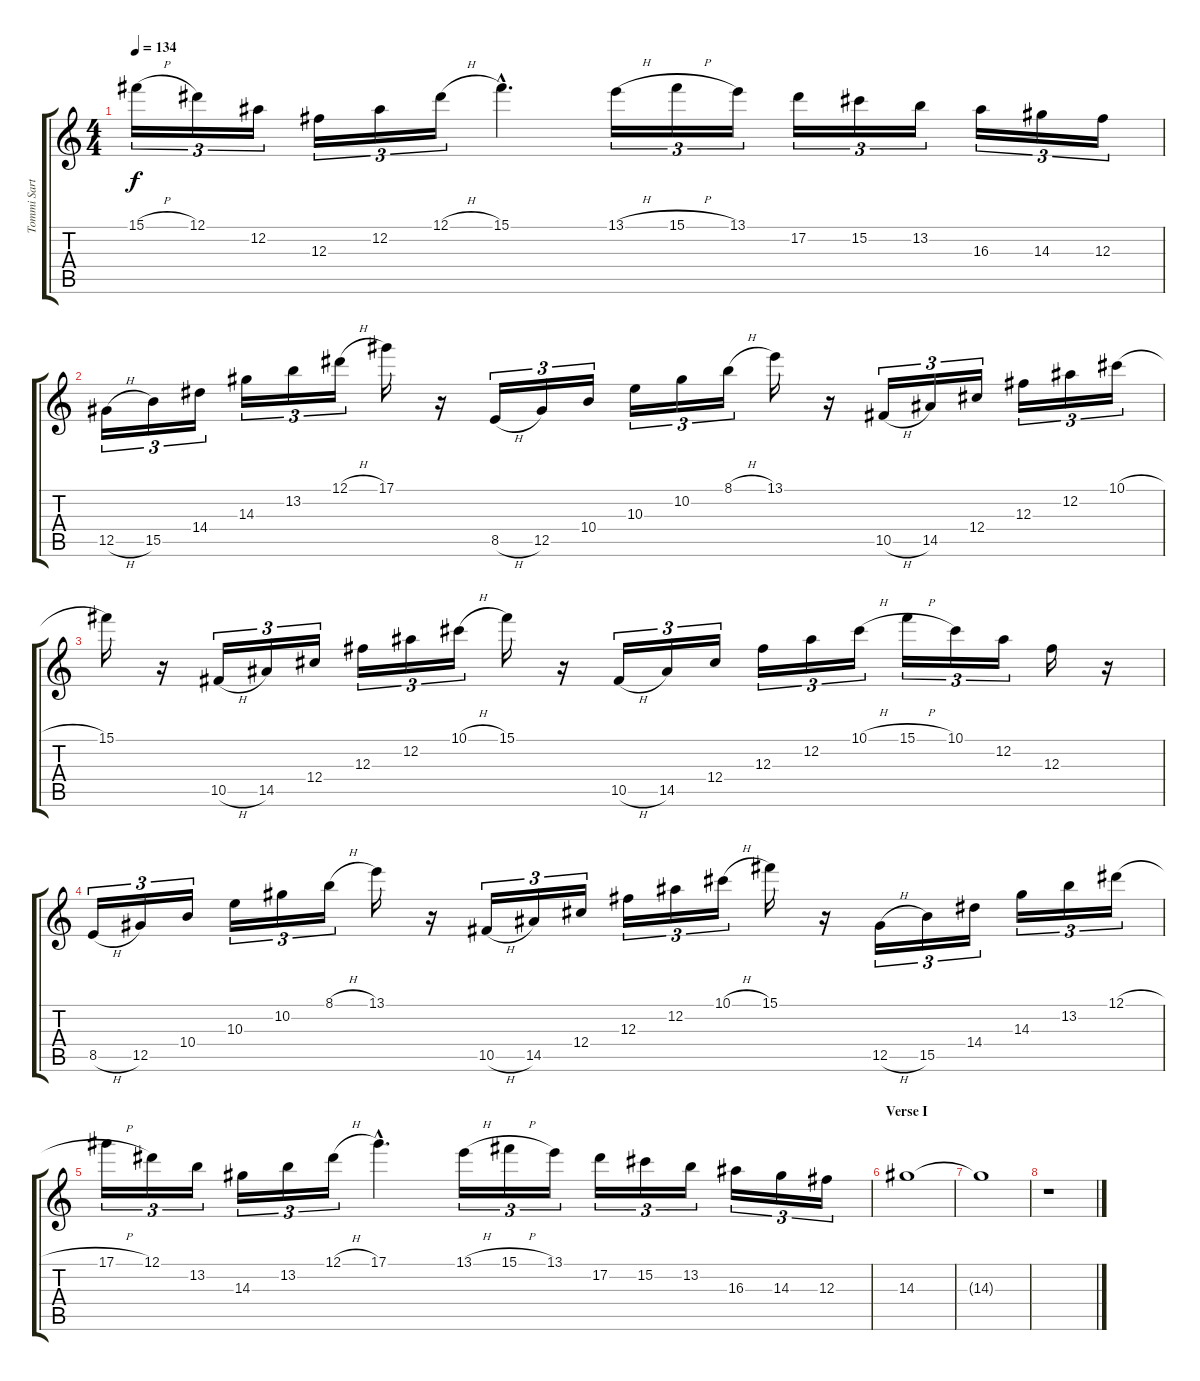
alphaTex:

\track ("Tommi Sartanen - Guitar I" "Tommi Sart") {instrument distortionguitar}
\staff {score tabs}
\tuning (Eb4 Bb3 Gb3 Db3 Ab2 Eb2) {hide}
\ts (4 4)
\tempo 134
\clef g2
\ks c
15.1{h}.16{tu (3 2) dy f} 12.1.16{tu (3 2)} 12.2.16{tu (3 2)} 12.3.16{tu (3 2)} 12.2.16{tu (3 2)} 12.1{h}.16{tu (3 2)} 15.1{hac}.4{d} 13.1{h}.16{tu (3 2)} 15.1{h}.16{tu (3 2)} 13.1.16{tu (3 2)} 17.2.16{tu (3 2)} 15.2.16{tu (3 2)} 13.2.16{tu (3 2)} 16.3.16{tu (3 2)} 14.3.16{tu (3 2)} 12.3.16{tu (3 2)} |
12.5{h}.16{tu (3 2)} 15.5.16{tu (3 2)} 14.4.16{tu (3 2)} 14.3.16{tu (3 2)} 13.2.16{tu (3 2)} 12.1{h}.16{tu (3 2)} 17.1.16 r.16 8.5{h}.16{tu (3 2)} 12.5.16{tu (3 2)} 10.4.16{tu (3 2)} 10.3.16{tu (3 2)} 10.2.16{tu (3 2)} 8.1{h}.16{tu (3 2)} 13.1.16 r.16 10.5{h}.16{tu (3 2)} 14.5.16{tu (3 2)} 12.4.16{tu (3 2)} 12.3.16{tu (3 2)} 12.2.16{tu (3 2)} 10.1{h}.16{tu (3 2)} |
15.1.16 r.16 10.5{h}.16{tu (3 2)} 14.5.16{tu (3 2)} 12.4.16{tu (3 2)} 12.3.16{tu (3 2)} 12.2.16{tu (3 2)} 10.1{h}.16{tu (3 2)} 15.1.16 r.16 10.5{h}.16{tu (3 2)} 14.5.16{tu (3 2)} 12.4.16{tu (3 2)} 12.3.16{tu (3 2)} 12.2.16{tu (3 2)} 10.1{h}.16{tu (3 2)} 15.1{h}.16{tu (3 2)} 10.1.16{tu (3 2)} 12.2.16{tu (3 2)} 12.3.16 r.16 |
8.5{h}.16{tu (3 2)} 12.5.16{tu (3 2)} 10.4.16{tu (3 2)} 10.3.16{tu (3 2)} 10.2.16{tu (3 2)} 8.1{h}.16{tu (3 2)} 13.1.16 r.16 10.5{h}.16{tu (3 2)} 14.5.16{tu (3 2)} 12.4.16{tu (3 2)} 12.3.16{tu (3 2)} 12.2.16{tu (3 2)} 10.1{h}.16{tu (3 2)} 15.1.16 r.16 12.5{h}.16{tu (3 2)} 15.5.16{tu (3 2)} 14.4.16{tu (3 2)} 14.3.16{tu (3 2)} 13.2.16{tu (3 2)} 12.1{h}.16{tu (3 2)} |
17.1{h}.16{tu (3 2)} 12.1.16{tu (3 2)} 13.2.16{tu (3 2)} 14.3.16{tu (3 2)} 13.2.16{tu (3 2)} 12.1{h}.16{tu (3 2)} 17.1{hac}.4{d} 13.1{h}.16{tu (3 2)} 15.1{h}.16{tu (3 2)} 13.1.16{tu (3 2)} 17.2.16{tu (3 2)} 15.2.16{tu (3 2)} 13.2.16{tu (3 2)} 16.3.16{tu (3 2)} 14.3.16{tu (3 2)} 12.3.16{tu (3 2)} |
\section ("" "Verse I")
14.3.1{volume 0} |
14.3{t}.1 |
r.1
